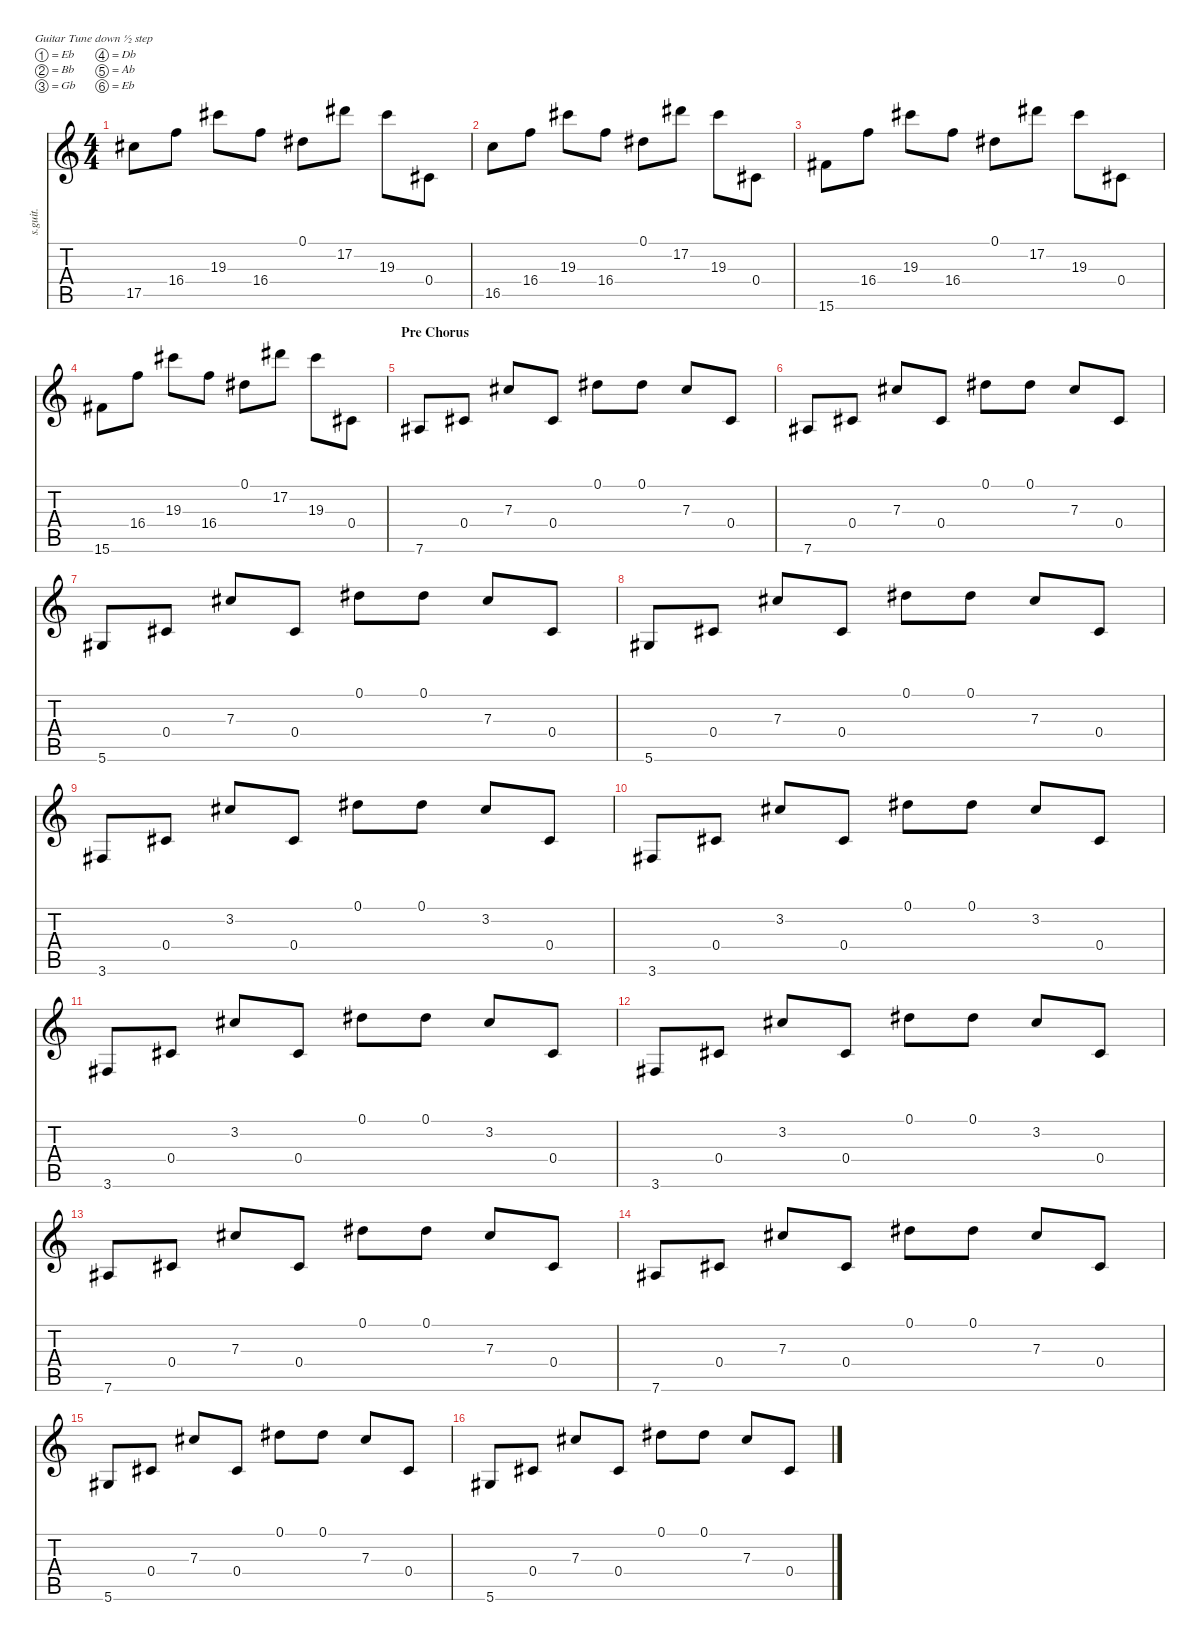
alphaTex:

\defaultSystemsLayout 4
\hideDynamics
\bracketExtendMode nobrackets
\track ("Dave Keuning - Lead Guitar (Right)" "s.guit.") {instrument distortionguitar}
\staff {score tabs}
\tuning (Eb4 Bb3 Gb3 Db3 Ab2 Eb2)
\ts (4 4)
\tempo (148 hide)
\clef g2
\ks c
17.5{acc #}.8{lyrics (0 "") lyrics (1 "") lyrics (2 "") lyrics (3 "") lyrics (4 "") dy f} 16.4.8{lyrics (0 "") lyrics (1 "") lyrics (2 "") lyrics (3 "") lyrics (4 "")} 19.3{acc #}.8{lyrics (0 "") lyrics (1 "") lyrics (2 "") lyrics (3 "") lyrics (4 "")} 16.4.8{lyrics (0 "") lyrics (1 "") lyrics (2 "") lyrics (3 "") lyrics (4 "")} 0.1{acc #}.8{lyrics (0 "") lyrics (1 "") lyrics (2 "") lyrics (3 "") lyrics (4 "")} 17.2{acc #}.8{lyrics (0 "") lyrics (1 "") lyrics (2 "") lyrics (3 "") lyrics (4 "")} 19.3{acc #}.8{lyrics (0 "") lyrics (1 "") lyrics (2 "") lyrics (3 "") lyrics (4 "")} 0.4{acc #}.8{lyrics (0 "") lyrics (1 "") lyrics (2 "") lyrics (3 "") lyrics (4 "")} |
16.5.8{lyrics (0 "") lyrics (1 "") lyrics (2 "") lyrics (3 "") lyrics (4 "")} 16.4.8{lyrics (0 "") lyrics (1 "") lyrics (2 "") lyrics (3 "") lyrics (4 "")} 19.3{acc #}.8{lyrics (0 "") lyrics (1 "") lyrics (2 "") lyrics (3 "") lyrics (4 "")} 16.4.8{lyrics (0 "") lyrics (1 "") lyrics (2 "") lyrics (3 "") lyrics (4 "")} 0.1{acc #}.8{lyrics (0 "") lyrics (1 "") lyrics (2 "") lyrics (3 "") lyrics (4 "")} 17.2{acc #}.8{lyrics (0 "") lyrics (1 "") lyrics (2 "") lyrics (3 "") lyrics (4 "")} 19.3{acc #}.8{lyrics (0 "") lyrics (1 "") lyrics (2 "") lyrics (3 "") lyrics (4 "")} 0.4{acc #}.8{lyrics (0 "") lyrics (1 "") lyrics (2 "") lyrics (3 "") lyrics (4 "")} |
15.6{acc #}.8{lyrics (0 "") lyrics (1 "") lyrics (2 "") lyrics (3 "") lyrics (4 "")} 16.4.8{lyrics (0 "") lyrics (1 "") lyrics (2 "") lyrics (3 "") lyrics (4 "")} 19.3{acc #}.8{lyrics (0 "") lyrics (1 "") lyrics (2 "") lyrics (3 "") lyrics (4 "")} 16.4.8{lyrics (0 "") lyrics (1 "") lyrics (2 "") lyrics (3 "") lyrics (4 "")} 0.1{acc #}.8{lyrics (0 "") lyrics (1 "") lyrics (2 "") lyrics (3 "") lyrics (4 "")} 17.2{acc #}.8{lyrics (0 "") lyrics (1 "") lyrics (2 "") lyrics (3 "") lyrics (4 "")} 19.3{acc #}.8{lyrics (0 "") lyrics (1 "") lyrics (2 "") lyrics (3 "") lyrics (4 "")} 0.4{acc #}.8{lyrics (0 "") lyrics (1 "") lyrics (2 "") lyrics (3 "") lyrics (4 "")} |
15.6{acc #}.8{lyrics (0 "") lyrics (1 "") lyrics (2 "") lyrics (3 "") lyrics (4 "")} 16.4.8{lyrics (0 "") lyrics (1 "") lyrics (2 "") lyrics (3 "") lyrics (4 "")} 19.3{acc #}.8{lyrics (0 "") lyrics (1 "") lyrics (2 "") lyrics (3 "") lyrics (4 "")} 16.4.8{lyrics (0 "") lyrics (1 "") lyrics (2 "") lyrics (3 "") lyrics (4 "")} 0.1{acc #}.8{lyrics (0 "") lyrics (1 "") lyrics (2 "") lyrics (3 "") lyrics (4 "")} 17.2{acc #}.8{lyrics (0 "") lyrics (1 "") lyrics (2 "") lyrics (3 "") lyrics (4 "")} 19.3{acc #}.8{lyrics (0 "") lyrics (1 "") lyrics (2 "") lyrics (3 "") lyrics (4 "")} 0.4{acc #}.8{lyrics (0 "") lyrics (1 "") lyrics (2 "") lyrics (3 "") lyrics (4 "")} |
\section ("" "Pre Chorus")
7.6{acc #}.8{lyrics (0 "") lyrics (1 "") lyrics (2 "") lyrics (3 "") lyrics (4 "")} 0.4{acc #}.8{lyrics (0 "") lyrics (1 "") lyrics (2 "") lyrics (3 "") lyrics (4 "")} 7.3{acc #}.8{lyrics (0 "") lyrics (1 "") lyrics (2 "") lyrics (3 "") lyrics (4 "")} 0.4{acc #}.8{lyrics (0 "") lyrics (1 "") lyrics (2 "") lyrics (3 "") lyrics (4 "")} 0.1{acc #}.8{lyrics (0 "") lyrics (1 "") lyrics (2 "") lyrics (3 "") lyrics (4 "")} 0.1{acc #}.8{lyrics (0 "") lyrics (1 "") lyrics (2 "") lyrics (3 "") lyrics (4 "")} 7.3{acc #}.8{lyrics (0 "") lyrics (1 "") lyrics (2 "") lyrics (3 "") lyrics (4 "")} 0.4{acc #}.8{lyrics (0 "") lyrics (1 "") lyrics (2 "") lyrics (3 "") lyrics (4 "")} |
7.6{acc #}.8{lyrics (0 "") lyrics (1 "") lyrics (2 "") lyrics (3 "") lyrics (4 "")} 0.4{acc #}.8{lyrics (0 "") lyrics (1 "") lyrics (2 "") lyrics (3 "") lyrics (4 "")} 7.3{acc #}.8{lyrics (0 "") lyrics (1 "") lyrics (2 "") lyrics (3 "") lyrics (4 "")} 0.4{acc #}.8{lyrics (0 "") lyrics (1 "") lyrics (2 "") lyrics (3 "") lyrics (4 "")} 0.1{acc #}.8{lyrics (0 "") lyrics (1 "") lyrics (2 "") lyrics (3 "") lyrics (4 "")} 0.1{acc #}.8{lyrics (0 "") lyrics (1 "") lyrics (2 "") lyrics (3 "") lyrics (4 "")} 7.3{acc #}.8{lyrics (0 "") lyrics (1 "") lyrics (2 "") lyrics (3 "") lyrics (4 "")} 0.4{acc #}.8{lyrics (0 "") lyrics (1 "") lyrics (2 "") lyrics (3 "") lyrics (4 "")} |
5.6{acc #}.8{lyrics (0 "") lyrics (1 "") lyrics (2 "") lyrics (3 "") lyrics (4 "")} 0.4{acc #}.8{lyrics (0 "") lyrics (1 "") lyrics (2 "") lyrics (3 "") lyrics (4 "")} 7.3{acc #}.8{lyrics (0 "") lyrics (1 "") lyrics (2 "") lyrics (3 "") lyrics (4 "")} 0.4{acc #}.8{lyrics (0 "") lyrics (1 "") lyrics (2 "") lyrics (3 "") lyrics (4 "")} 0.1{acc #}.8{lyrics (0 "") lyrics (1 "") lyrics (2 "") lyrics (3 "") lyrics (4 "")} 0.1{acc #}.8{lyrics (0 "") lyrics (1 "") lyrics (2 "") lyrics (3 "") lyrics (4 "")} 7.3{acc #}.8{lyrics (0 "") lyrics (1 "") lyrics (2 "") lyrics (3 "") lyrics (4 "")} 0.4{acc #}.8{lyrics (0 "") lyrics (1 "") lyrics (2 "") lyrics (3 "") lyrics (4 "")} |
5.6{acc #}.8{lyrics (0 "") lyrics (1 "") lyrics (2 "") lyrics (3 "") lyrics (4 "")} 0.4{acc #}.8{lyrics (0 "") lyrics (1 "") lyrics (2 "") lyrics (3 "") lyrics (4 "")} 7.3{acc #}.8{lyrics (0 "") lyrics (1 "") lyrics (2 "") lyrics (3 "") lyrics (4 "")} 0.4{acc #}.8{lyrics (0 "") lyrics (1 "") lyrics (2 "") lyrics (3 "") lyrics (4 "")} 0.1{acc #}.8{lyrics (0 "") lyrics (1 "") lyrics (2 "") lyrics (3 "") lyrics (4 "")} 0.1{acc #}.8{lyrics (0 "") lyrics (1 "") lyrics (2 "") lyrics (3 "") lyrics (4 "")} 7.3{acc #}.8{lyrics (0 "") lyrics (1 "") lyrics (2 "") lyrics (3 "") lyrics (4 "")} 0.4{acc #}.8{lyrics (0 "") lyrics (1 "") lyrics (2 "") lyrics (3 "") lyrics (4 "")} |
3.6{acc #}.8{lyrics (0 "") lyrics (1 "") lyrics (2 "") lyrics (3 "") lyrics (4 "")} 0.4{acc #}.8{lyrics (0 "") lyrics (1 "") lyrics (2 "") lyrics (3 "") lyrics (4 "")} 3.2{acc #}.8{lyrics (0 "") lyrics (1 "") lyrics (2 "") lyrics (3 "") lyrics (4 "")} 0.4{acc #}.8{lyrics (0 "") lyrics (1 "") lyrics (2 "") lyrics (3 "") lyrics (4 "")} 0.1{acc #}.8{lyrics (0 "") lyrics (1 "") lyrics (2 "") lyrics (3 "") lyrics (4 "")} 0.1{acc #}.8{lyrics (0 "") lyrics (1 "") lyrics (2 "") lyrics (3 "") lyrics (4 "")} 3.2{acc #}.8{lyrics (0 "") lyrics (1 "") lyrics (2 "") lyrics (3 "") lyrics (4 "")} 0.4{acc #}.8{lyrics (0 "") lyrics (1 "") lyrics (2 "") lyrics (3 "") lyrics (4 "")} |
3.6{acc #}.8{lyrics (0 "") lyrics (1 "") lyrics (2 "") lyrics (3 "") lyrics (4 "")} 0.4{acc #}.8{lyrics (0 "") lyrics (1 "") lyrics (2 "") lyrics (3 "") lyrics (4 "")} 3.2{acc #}.8{lyrics (0 "") lyrics (1 "") lyrics (2 "") lyrics (3 "") lyrics (4 "")} 0.4{acc #}.8{lyrics (0 "") lyrics (1 "") lyrics (2 "") lyrics (3 "") lyrics (4 "")} 0.1{acc #}.8{lyrics (0 "") lyrics (1 "") lyrics (2 "") lyrics (3 "") lyrics (4 "")} 0.1{acc #}.8{lyrics (0 "") lyrics (1 "") lyrics (2 "") lyrics (3 "") lyrics (4 "")} 3.2{acc #}.8{lyrics (0 "") lyrics (1 "") lyrics (2 "") lyrics (3 "") lyrics (4 "")} 0.4{acc #}.8{lyrics (0 "") lyrics (1 "") lyrics (2 "") lyrics (3 "") lyrics (4 "")} |
3.6{acc #}.8{lyrics (0 "") lyrics (1 "") lyrics (2 "") lyrics (3 "") lyrics (4 "")} 0.4{acc #}.8{lyrics (0 "") lyrics (1 "") lyrics (2 "") lyrics (3 "") lyrics (4 "")} 3.2{acc #}.8{lyrics (0 "") lyrics (1 "") lyrics (2 "") lyrics (3 "") lyrics (4 "")} 0.4{acc #}.8{lyrics (0 "") lyrics (1 "") lyrics (2 "") lyrics (3 "") lyrics (4 "")} 0.1{acc #}.8{lyrics (0 "") lyrics (1 "") lyrics (2 "") lyrics (3 "") lyrics (4 "")} 0.1{acc #}.8{lyrics (0 "") lyrics (1 "") lyrics (2 "") lyrics (3 "") lyrics (4 "")} 3.2{acc #}.8{lyrics (0 "") lyrics (1 "") lyrics (2 "") lyrics (3 "") lyrics (4 "")} 0.4{acc #}.8{lyrics (0 "") lyrics (1 "") lyrics (2 "") lyrics (3 "") lyrics (4 "")} |
3.6{acc #}.8{lyrics (0 "") lyrics (1 "") lyrics (2 "") lyrics (3 "") lyrics (4 "")} 0.4{acc #}.8{lyrics (0 "") lyrics (1 "") lyrics (2 "") lyrics (3 "") lyrics (4 "")} 3.2{acc #}.8{lyrics (0 "") lyrics (1 "") lyrics (2 "") lyrics (3 "") lyrics (4 "")} 0.4{acc #}.8{lyrics (0 "") lyrics (1 "") lyrics (2 "") lyrics (3 "") lyrics (4 "")} 0.1{acc #}.8{lyrics (0 "") lyrics (1 "") lyrics (2 "") lyrics (3 "") lyrics (4 "")} 0.1{acc #}.8{lyrics (0 "") lyrics (1 "") lyrics (2 "") lyrics (3 "") lyrics (4 "")} 3.2{acc #}.8{lyrics (0 "") lyrics (1 "") lyrics (2 "") lyrics (3 "") lyrics (4 "")} 0.4{acc #}.8{lyrics (0 "") lyrics (1 "") lyrics (2 "") lyrics (3 "") lyrics (4 "")} |
7.6{acc #}.8{lyrics (0 "") lyrics (1 "") lyrics (2 "") lyrics (3 "") lyrics (4 "")} 0.4{acc #}.8{lyrics (0 "") lyrics (1 "") lyrics (2 "") lyrics (3 "") lyrics (4 "")} 7.3{acc #}.8{lyrics (0 "") lyrics (1 "") lyrics (2 "") lyrics (3 "") lyrics (4 "")} 0.4{acc #}.8{lyrics (0 "") lyrics (1 "") lyrics (2 "") lyrics (3 "") lyrics (4 "")} 0.1{acc #}.8{lyrics (0 "") lyrics (1 "") lyrics (2 "") lyrics (3 "") lyrics (4 "")} 0.1{acc #}.8{lyrics (0 "") lyrics (1 "") lyrics (2 "") lyrics (3 "") lyrics (4 "")} 7.3{acc #}.8{lyrics (0 "") lyrics (1 "") lyrics (2 "") lyrics (3 "") lyrics (4 "")} 0.4{acc #}.8{lyrics (0 "") lyrics (1 "") lyrics (2 "") lyrics (3 "") lyrics (4 "")} |
7.6{acc #}.8{lyrics (0 "") lyrics (1 "") lyrics (2 "") lyrics (3 "") lyrics (4 "")} 0.4{acc #}.8{lyrics (0 "") lyrics (1 "") lyrics (2 "") lyrics (3 "") lyrics (4 "")} 7.3{acc #}.8{lyrics (0 "") lyrics (1 "") lyrics (2 "") lyrics (3 "") lyrics (4 "")} 0.4{acc #}.8{lyrics (0 "") lyrics (1 "") lyrics (2 "") lyrics (3 "") lyrics (4 "")} 0.1{acc #}.8{lyrics (0 "") lyrics (1 "") lyrics (2 "") lyrics (3 "") lyrics (4 "")} 0.1{acc #}.8{lyrics (0 "") lyrics (1 "") lyrics (2 "") lyrics (3 "") lyrics (4 "")} 7.3{acc #}.8{lyrics (0 "") lyrics (1 "") lyrics (2 "") lyrics (3 "") lyrics (4 "")} 0.4{acc #}.8{lyrics (0 "") lyrics (1 "") lyrics (2 "") lyrics (3 "") lyrics (4 "")} |
5.6{acc #}.8{lyrics (0 "") lyrics (1 "") lyrics (2 "") lyrics (3 "") lyrics (4 "")} 0.4{acc #}.8{lyrics (0 "") lyrics (1 "") lyrics (2 "") lyrics (3 "") lyrics (4 "")} 7.3{acc #}.8{lyrics (0 "") lyrics (1 "") lyrics (2 "") lyrics (3 "") lyrics (4 "")} 0.4{acc #}.8{lyrics (0 "") lyrics (1 "") lyrics (2 "") lyrics (3 "") lyrics (4 "")} 0.1{acc #}.8{lyrics (0 "") lyrics (1 "") lyrics (2 "") lyrics (3 "") lyrics (4 "")} 0.1{acc #}.8{lyrics (0 "") lyrics (1 "") lyrics (2 "") lyrics (3 "") lyrics (4 "")} 7.3{acc #}.8{lyrics (0 "") lyrics (1 "") lyrics (2 "") lyrics (3 "") lyrics (4 "")} 0.4{acc #}.8{lyrics (0 "") lyrics (1 "") lyrics (2 "") lyrics (3 "") lyrics (4 "")} |
5.6{acc #}.8{lyrics (0 "") lyrics (1 "") lyrics (2 "") lyrics (3 "") lyrics (4 "")} 0.4{acc #}.8{lyrics (0 "") lyrics (1 "") lyrics (2 "") lyrics (3 "") lyrics (4 "")} 7.3{acc #}.8{lyrics (0 "") lyrics (1 "") lyrics (2 "") lyrics (3 "") lyrics (4 "")} 0.4{acc #}.8{lyrics (0 "") lyrics (1 "") lyrics (2 "") lyrics (3 "") lyrics (4 "")} 0.1{acc #}.8{lyrics (0 "") lyrics (1 "") lyrics (2 "") lyrics (3 "") lyrics (4 "")} 0.1{acc #}.8{lyrics (0 "") lyrics (1 "") lyrics (2 "") lyrics (3 "") lyrics (4 "")} 7.3{acc #}.8{lyrics (0 "") lyrics (1 "") lyrics (2 "") lyrics (3 "") lyrics (4 "")} 0.4{acc #}.8{lyrics (0 "") lyrics (1 "") lyrics (2 "") lyrics (3 "") lyrics (4 "")}
